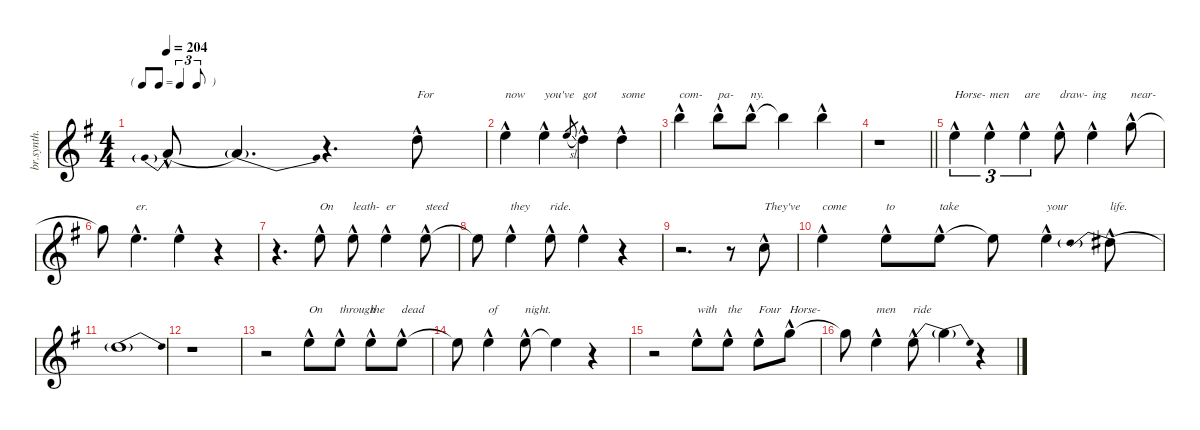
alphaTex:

\defaultSystemsLayout 4
\hideDynamics
\bracketExtendMode nobrackets
\otherSystemsTrackNameOrientation horizontal
\track ("Vocals" "br.synth.") {defaultSystemsLayout 16 mute instrument synthbrass2}
\staff {score}
\tuning (E4 B3 G3 D3 A2 E2)
\displaytranspose 12
\ts (4 4)
\tf triplet8th
\tempo 204
\clef g2
\ks eminor
0.3{be (prebend 0 4 60 4) hac}.8{dy f beam Up} 0.3{be (release 0 4 60 0) t}.4{d beam Up} r.4{d beam Up} 3.2{hac acc forcenatural}.8{txt "For" beam Down} |
0.1{hac acc forcenatural}.4{txt "now" beam Down} 0.1{hac acc forcenatural}.4{txt "you've" beam Down} 5.2{sl acc forcenatural}.8{gr dy mf beam Up} 3.2{hac acc forcenatural}.4{txt "got" dy f beam Down} 3.2{hac acc forcenatural}.4{txt "some" beam Down} |
7.1{hac acc forcenatural}.4{txt "com-" beam Down} 7.1{hac acc forcenatural}.8{txt "pa-" beam Down} 7.1{hac acc forcenatural}.8{txt "ny." beam Down} 7.1{t acc forcenatural}.4{beam Down} 7.1{hac acc forcenatural}.4{beam Down} |
\barLineRight lightlight
r.1{beam Down} |
0.1{hac acc forcenatural}.4{tu (3 2) txt "Horse-" beam Down} 0.1{hac acc forcenatural}.4{tu (3 2) txt "men" beam Down} 0.1{hac acc forcenatural}.4{tu (3 2) txt "are" beam Down} 0.1{hac acc forcenatural}.8{txt "draw-" beam Down} 0.1{hac acc forcenatural}.4{txt "ing" beam Down} 3.1{hac acc forcenatural}.8{txt "near-" beam Down} |
3.1{t acc forcenatural}.8{beam Down} 5.2{hac acc forcenatural}.4{d txt "er." beam Down} 5.2{hac acc forcenatural}.4{beam Down} r.4{beam Down} |
r.4{d beam Down} 0.1{hac acc forcenatural}.8{txt "On" beam Down} 0.1{hac acc forcenatural}.8{txt "leath-" beam Down} 0.1{hac acc forcenatural}.4{txt "er" beam Down} 0.1{hac acc forcenatural}.8{txt "steed" beam Down} |
0.1{t acc forcenatural}.8{beam Down} 0.1{hac acc forcenatural}.4{txt "they" beam Down} 5.2{hac acc forcenatural}.8{txt "ride." beam Down} 5.2{hac acc forcenatural}.4{beam Down} r.4{beam Down} |
r.2{d beam Down} r.8{beam Down} 1.2{hac acc forcenatural}.8{txt "They've" beam Down} |
0.1{hac acc forcenatural}.4{txt "come" beam Down} 0.1{hac acc forcenatural}.8{txt "to" beam Down} 0.1{hac acc forcenatural}.8{txt "take" beam Down} 0.1{t acc forcenatural}.8{beam Down} 0.1{hac acc forcenatural}.4{txt "your" beam Down} 3.2{be (prebend 0 2 60 2) hac}.8{txt "life." beam Down} |
3.2{be (release 0 2 60 0) t}.1{beam Down} |
r.1{beam Down} |
r.2{beam Down} 0.1{hac acc forcenatural}.8{txt "On" beam Down} 0.1{hac acc forcenatural}.8{txt "through" beam Down} 0.1{hac acc forcenatural}.8{txt "the" beam Down} 0.1{hac acc forcenatural}.8{txt "dead" beam Down} |
0.1{t acc forcenatural}.8{beam Down} 0.1{hac acc forcenatural}.4{txt "of" beam Down} 0.1{hac acc forcenatural}.8{txt "night." beam Down} 0.1{t acc forcenatural}.4{beam Down} r.4{beam Down} |
r.2{beam Down} 0.1{hac acc forcenatural}.8{txt "with" beam Down} 0.1{hac acc forcenatural}.8{txt "the" beam Down} 0.1{hac acc forcenatural}.8{txt "Four" beam Down} 3.1{hac acc forcenatural}.8{txt "Horse-" beam Down} |
3.1{t acc forcenatural}.8{beam Down} 0.1{hac acc forcenatural}.4{txt "men" beam Down} 0.1{be (bend 0 0 60 6) hac acc forcenatural}.8{txt "ride" beam Down} 0.1{be (release 0 6 60 0) t}.4{beam Down} r.4{beam Down}
